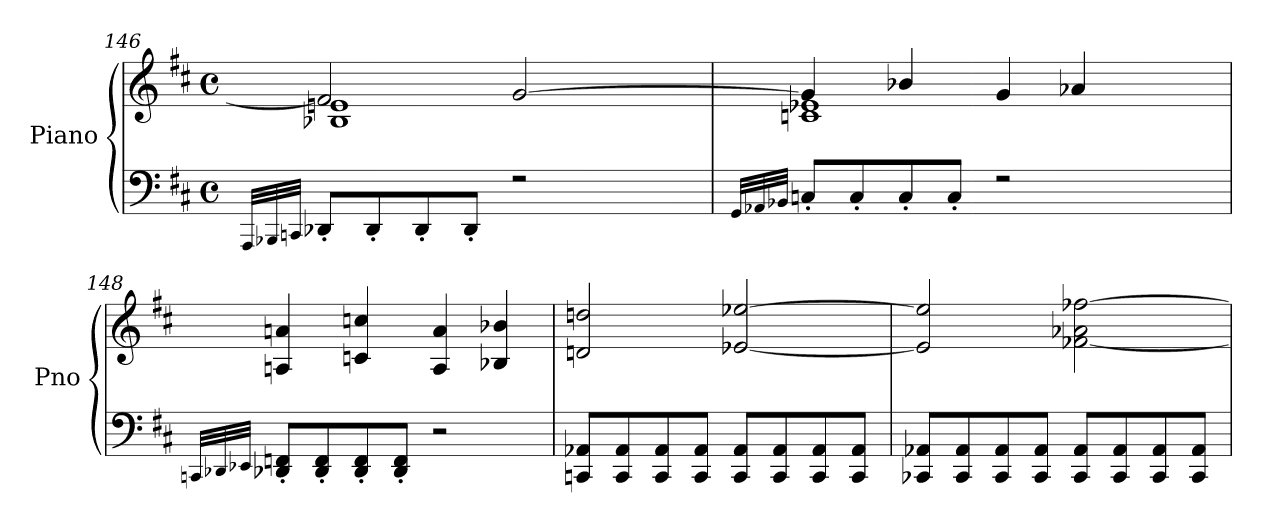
**kern	**kern
*part1	*part1
*staff2	*staff1
*I"Piano	*
*I'Pno	*
!!LO:LB:g=z
*clefF4	*clefG2
*k[f#c#]	*k[f#c#]
*M4/4	*M4/4
*met(c)	*met(c)
=146	=146
32qAAA/LLL	.
32qBBB-X/	.
32qCCn/JJJ	.
*^	*^
8DD-X'/L	2...ryy	2f#/]	1B-X 1en
8DD-'/	.	.	.
8DD-'/	.	.	.
8DD-'/J	.	.	.
2r	.	[2g/	.
*	*Xtuplet	*	*
.	48GGyy	.	.
.	48AA-Xyy	.	.
.	48BB-Xyy	.	.
=147	=147	=147	=147
32qGG/LLL	.	.	.
32qAA-X/	.	.	.
32qBB-X/JJJ	.	.	.
8Cn'/L	2...ryy	4g/]	1cn 1e-X
8C'/	.	.	.
8C'/	.	4b-X/	.
8C'/J	.	.	.
2r	.	4g/	.
.	.	4a-X/	.
.	48CCnyy	.	.
.	48DD-Xyy	.	.
.	48EE-Xyy	.	.
*v	*v	*	*
*	*v	*v
=148	=148
32qCCn/LLL	.
32qDD-X/	.
32qEE-X/JJJ	.
8DD-X/' 8FFn/'L	4An/ 4an/
8DD-/' 8FF/'	.
8DD-/' 8FF/'	4cn/ 4ccn/
8DD-/' 8FF/'J	.
2r	4A/ 4a/
.	4B-X/ 4b-X/
=149	=149
8CCn/ 8AA-X/L	2dn/ 2ddn/
8CC/ 8AA-/	.
8CC/ 8AA-/	.
8CC/ 8AA-/J	.
8CC/ 8AA-/L	[2e-X/ [2ee-X/
8CC/ 8AA-/	.
8CC/ 8AA-/	.
8CC/ 8AA-/J	.
!!LO:PB:g=z
=150	=150
8CC-X/ 8AA-X/L	2e-/] 2ee-/]
8CC-/ 8AA-/	.
8CC-/ 8AA-/	.
8CC-/ 8AA-/J	.
8CC-/ 8AA-/L	[2f-X\ 2a-X\ [2ff-X\
8CC-/ 8AA-/	.
8CC-/ 8AA-/	.
8CC-/ 8AA-/J	.
=	=
*-	*-
